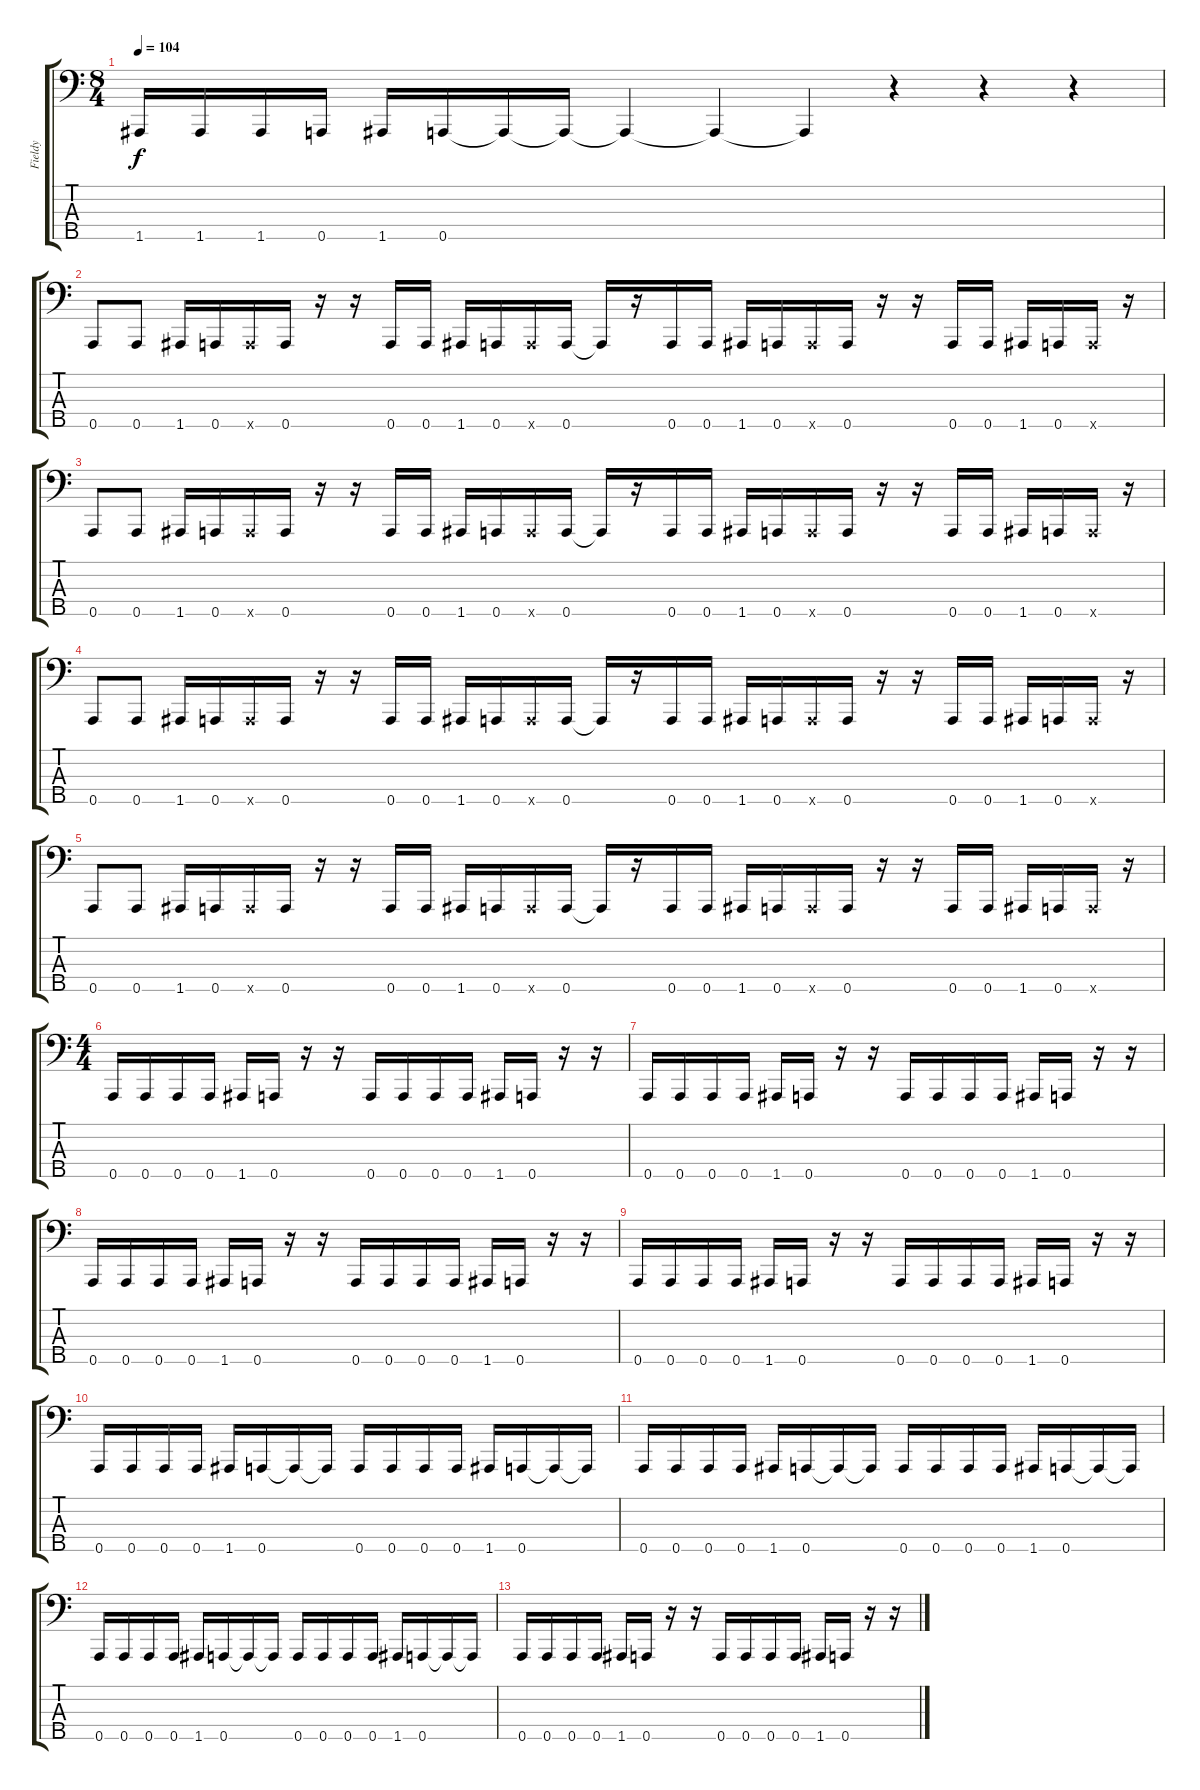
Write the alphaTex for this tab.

\track ("Fieldy" "Fieldy") {instrument slapbass1}
\staff {score tabs}
\tuning (F2 C2 G1 D1 A0) {hide}
\ts (8 4)
\tempo 104
\clef f4
\ks c
1.5.16{dy f} 1.5.16 1.5.16 0.5.16 1.5.16 0.5.16 0.5{t}.16 0.5{t}.16 0.5{t}.4 0.5{t}.4 0.5{t}.4 r.4 r.4 r.4 |
0.5.8 0.5.8 1.5.16 0.5.16 0.5{x}.16 0.5.16 r.16 r.16 0.5.16 0.5.16 1.5.16 0.5.16 0.5{x}.16 0.5.16 0.5{t}.16 r.16 0.5.16 0.5.16 1.5.16 0.5.16 0.5{x}.16 0.5.16 r.16 r.16 0.5.16 0.5.16 1.5.16 0.5.16 0.5{x}.16 r.16 |
0.5.8 0.5.8 1.5.16 0.5.16 0.5{x}.16 0.5.16 r.16 r.16 0.5.16 0.5.16 1.5.16 0.5.16 0.5{x}.16 0.5.16 0.5{t}.16 r.16 0.5.16 0.5.16 1.5.16 0.5.16 0.5{x}.16 0.5.16 r.16 r.16 0.5.16 0.5.16 1.5.16 0.5.16 0.5{x}.16 r.16 |
0.5.8 0.5.8 1.5.16 0.5.16 0.5{x}.16 0.5.16 r.16 r.16 0.5.16 0.5.16 1.5.16 0.5.16 0.5{x}.16 0.5.16 0.5{t}.16 r.16 0.5.16 0.5.16 1.5.16 0.5.16 0.5{x}.16 0.5.16 r.16 r.16 0.5.16 0.5.16 1.5.16 0.5.16 0.5{x}.16 r.16 |
0.5.8 0.5.8 1.5.16 0.5.16 0.5{x}.16 0.5.16 r.16 r.16 0.5.16 0.5.16 1.5.16 0.5.16 0.5{x}.16 0.5.16 0.5{t}.16 r.16 0.5.16 0.5.16 1.5.16 0.5.16 0.5{x}.16 0.5.16 r.16 r.16 0.5.16 0.5.16 1.5.16 0.5.16 0.5{x}.16 r.16 |
\ts (4 4)
0.5.16 0.5.16 0.5.16 0.5.16 1.5.16 0.5.16 r.16 r.16 0.5.16 0.5.16 0.5.16 0.5.16 1.5.16 0.5.16 r.16 r.16 |
0.5.16 0.5.16 0.5.16 0.5.16 1.5.16 0.5.16 r.16 r.16 0.5.16 0.5.16 0.5.16 0.5.16 1.5.16 0.5.16 r.16 r.16 |
0.5.16 0.5.16 0.5.16 0.5.16 1.5.16 0.5.16 r.16 r.16 0.5.16 0.5.16 0.5.16 0.5.16 1.5.16 0.5.16 r.16 r.16 |
0.5.16 0.5.16 0.5.16 0.5.16 1.5.16 0.5.16 r.16 r.16 0.5.16 0.5.16 0.5.16 0.5.16 1.5.16 0.5.16 r.16 r.16 |
0.5.16 0.5.16 0.5.16 0.5.16 1.5.16 0.5.16 0.5{t}.16 0.5{t}.16 0.5.16 0.5.16 0.5.16 0.5.16 1.5.16 0.5.16 0.5{t}.16 0.5{t}.16 |
0.5.16 0.5.16 0.5.16 0.5.16 1.5.16 0.5.16 0.5{t}.16 0.5{t}.16 0.5.16 0.5.16 0.5.16 0.5.16 1.5.16 0.5.16 0.5{t}.16 0.5{t}.16 |
0.5.16 0.5.16 0.5.16 0.5.16 1.5.16 0.5.16 0.5{t}.16 0.5{t}.16 0.5.16 0.5.16 0.5.16 0.5.16 1.5.16 0.5.16 0.5{t}.16 0.5{t}.16 |
0.5.16 0.5.16 0.5.16 0.5.16 1.5.16 0.5.16 r.16 r.16 0.5.16 0.5.16 0.5.16 0.5.16 1.5.16 0.5.16 r.16 r.16
